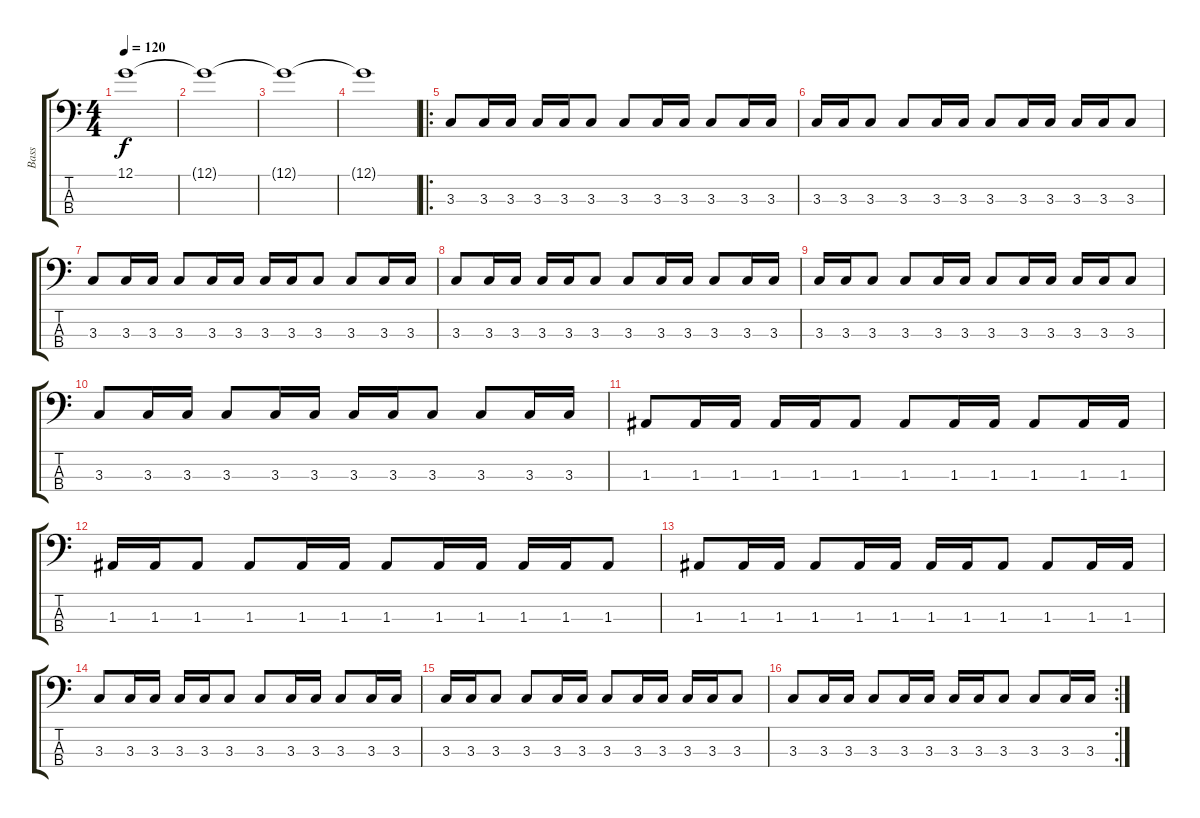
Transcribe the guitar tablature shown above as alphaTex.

\track ("Bass" "Bass") {instrument electricbassfinger}
\staff {score tabs}
\tuning (G2 D2 A1 E1) {hide}
\ts (4 4)
\tempo 120
\clef f4
\ks c
12.1.1{dy f} |
12.1{t}.1 |
12.1{t}.1 |
12.1{t}.1 |
\ro
3.3.8 3.3.16 3.3.16 3.3.16 3.3.16 3.3.8 3.3.8 3.3.16 3.3.16 3.3.8 3.3.16 3.3.16 |
3.3.16 3.3.16 3.3.8 3.3.8 3.3.16 3.3.16 3.3.8 3.3.16 3.3.16 3.3.16 3.3.16 3.3.8 |
3.3.8 3.3.16 3.3.16 3.3.8 3.3.16 3.3.16 3.3.16 3.3.16 3.3.8 3.3.8 3.3.16 3.3.16 |
3.3.8 3.3.16 3.3.16 3.3.16 3.3.16 3.3.8 3.3.8 3.3.16 3.3.16 3.3.8 3.3.16 3.3.16 |
3.3.16 3.3.16 3.3.8 3.3.8 3.3.16 3.3.16 3.3.8 3.3.16 3.3.16 3.3.16 3.3.16 3.3.8 |
3.3.8 3.3.16 3.3.16 3.3.8 3.3.16 3.3.16 3.3.16 3.3.16 3.3.8 3.3.8 3.3.16 3.3.16 |
1.3.8 1.3.16 1.3.16 1.3.16 1.3.16 1.3.8 1.3.8 1.3.16 1.3.16 1.3.8 1.3.16 1.3.16 |
1.3.16 1.3.16 1.3.8 1.3.8 1.3.16 1.3.16 1.3.8 1.3.16 1.3.16 1.3.16 1.3.16 1.3.8 |
1.3.8 1.3.16 1.3.16 1.3.8 1.3.16 1.3.16 1.3.16 1.3.16 1.3.8 1.3.8 1.3.16 1.3.16 |
3.3.8 3.3.16 3.3.16 3.3.16 3.3.16 3.3.8 3.3.8 3.3.16 3.3.16 3.3.8 3.3.16 3.3.16 |
3.3.16 3.3.16 3.3.8 3.3.8 3.3.16 3.3.16 3.3.8 3.3.16 3.3.16 3.3.16 3.3.16 3.3.8 |
\rc 2
3.3.8 3.3.16 3.3.16 3.3.8 3.3.16 3.3.16 3.3.16 3.3.16 3.3.8 3.3.8 3.3.16 3.3.16
